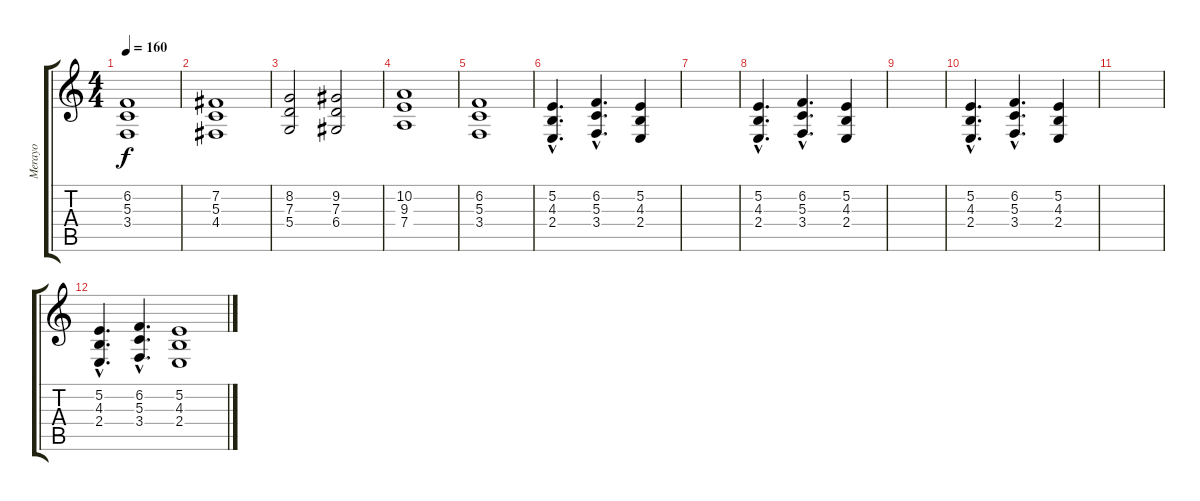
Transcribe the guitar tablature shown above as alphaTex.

\track ("Merayo" "Merayo") {instrument choiraahs}
\staff {score tabs}
\tuning (E4 B3 G3 D3 A2 E2) {hide}
\ts (4 4)
\tempo 160
\clef g2
\ks c
(6.2 5.3 3.4).1{dy f} |
(7.2 5.3 4.4).1 |
(8.2 7.3 5.4).2 (9.2 7.3 6.4).2 |
(10.2 9.3 7.4).1 |
(6.2 5.3 3.4).1 |
(5.2{hac} 4.3{hac} 2.4{hac}).4{d} (6.2{hac} 5.3{hac} 3.4{hac}).4{d} (5.2 4.3 2.4).4 |
|
(5.2{hac} 4.3{hac} 2.4{hac}).4{d} (6.2{hac} 5.3{hac} 3.4{hac}).4{d} (5.2 4.3 2.4).4 |
|
(5.2{hac} 4.3{hac} 2.4{hac}).4{d} (6.2{hac} 5.3{hac} 3.4{hac}).4{d} (5.2 4.3 2.4).4 |
|
(5.2{hac} 4.3{hac} 2.4{hac}).4{d} (6.2{hac} 5.3{hac} 3.4{hac}).4{d} (5.2 4.3 2.4).1
